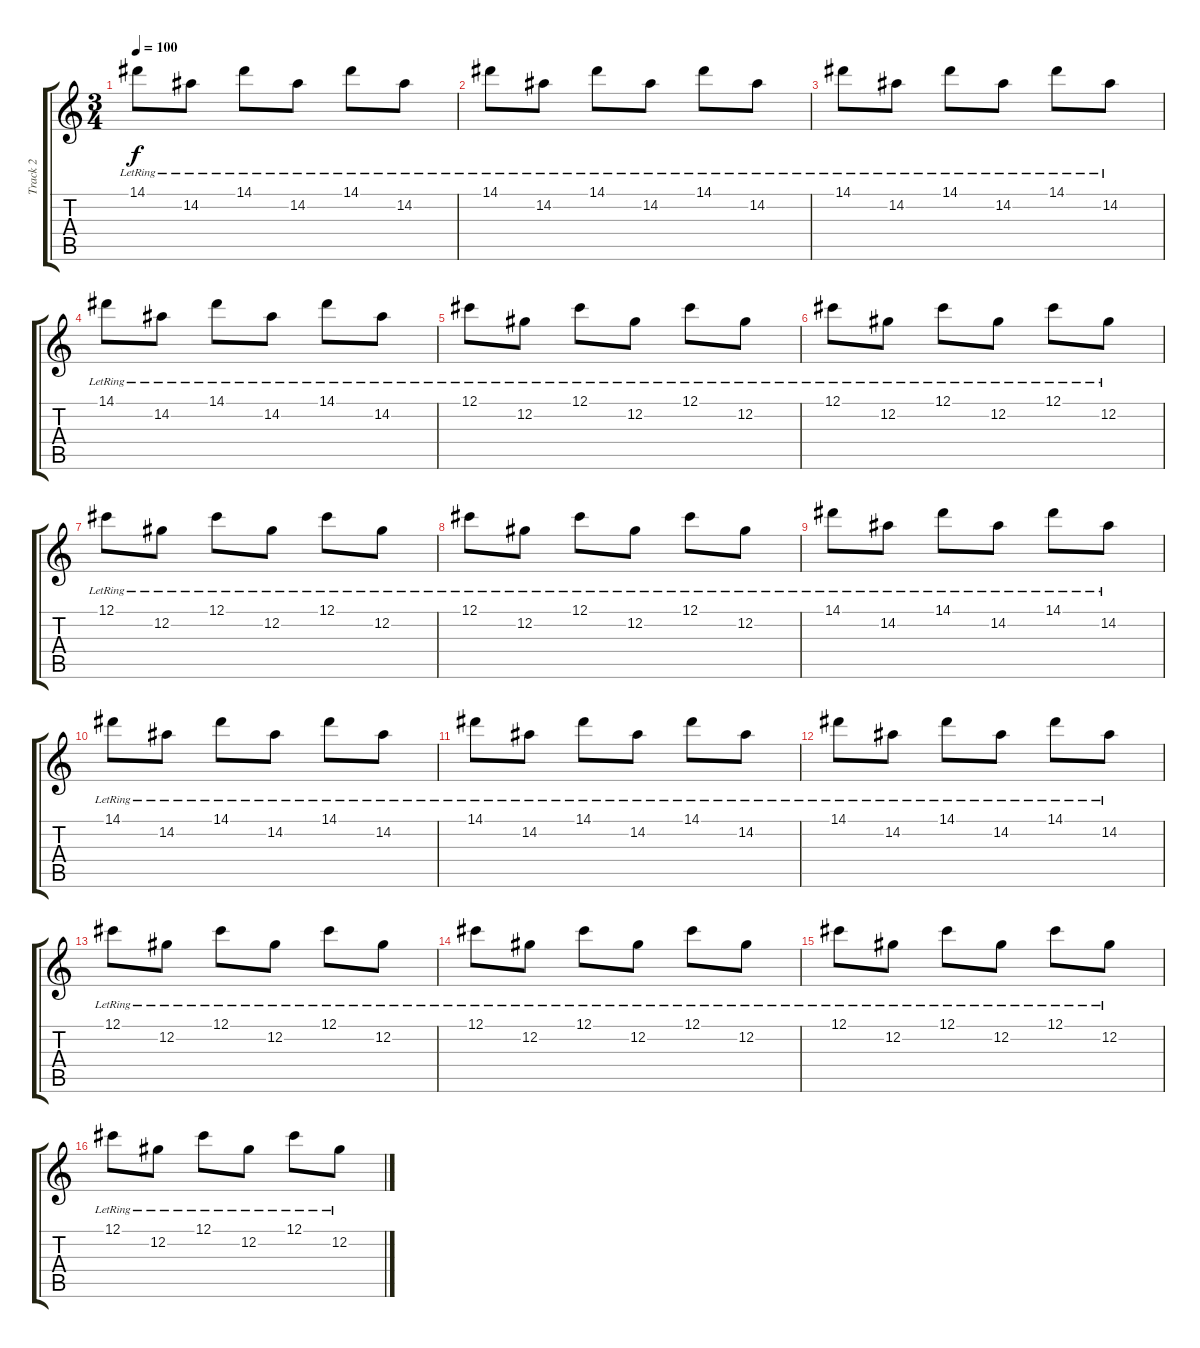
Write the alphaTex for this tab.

\track ("Track 2" "Track 2") {instrument electricguitarjazz}
\staff {score tabs}
\tuning (Db4 Ab3 E3 B2 Gb2 B1) {hide}
\ts (3 4)
\tempo 100
\clef g2
\ks c
14.1{lr}.8{dy f} 14.2{lr}.8 14.1{lr}.8 14.2{lr}.8 14.1{lr}.8 14.2{lr}.8 |
14.1{lr}.8 14.2{lr}.8 14.1{lr}.8 14.2{lr}.8 14.1{lr}.8 14.2{lr}.8 |
14.1{lr}.8 14.2{lr}.8 14.1{lr}.8 14.2{lr}.8 14.1{lr}.8 14.2{lr}.8 |
14.1{lr}.8 14.2{lr}.8 14.1{lr}.8 14.2{lr}.8 14.1{lr}.8 14.2{lr}.8 |
12.1{lr}.8 12.2{lr}.8 12.1{lr}.8 12.2{lr}.8 12.1{lr}.8 12.2{lr}.8 |
12.1{lr}.8 12.2{lr}.8 12.1{lr}.8 12.2{lr}.8 12.1{lr}.8 12.2{lr}.8 |
12.1{lr}.8 12.2{lr}.8 12.1{lr}.8 12.2{lr}.8 12.1{lr}.8 12.2{lr}.8 |
12.1{lr}.8 12.2{lr}.8 12.1{lr}.8 12.2{lr}.8 12.1{lr}.8 12.2{lr}.8 |
14.1{lr}.8 14.2{lr}.8 14.1{lr}.8 14.2{lr}.8 14.1{lr}.8 14.2{lr}.8 |
14.1{lr}.8 14.2{lr}.8 14.1{lr}.8 14.2{lr}.8 14.1{lr}.8 14.2{lr}.8 |
14.1{lr}.8 14.2{lr}.8 14.1{lr}.8 14.2{lr}.8 14.1{lr}.8 14.2{lr}.8 |
14.1{lr}.8 14.2{lr}.8 14.1{lr}.8 14.2{lr}.8 14.1{lr}.8 14.2{lr}.8 |
12.1{lr}.8 12.2{lr}.8 12.1{lr}.8 12.2{lr}.8 12.1{lr}.8 12.2{lr}.8 |
12.1{lr}.8 12.2{lr}.8 12.1{lr}.8 12.2{lr}.8 12.1{lr}.8 12.2{lr}.8 |
12.1{lr}.8 12.2{lr}.8 12.1{lr}.8 12.2{lr}.8 12.1{lr}.8 12.2{lr}.8 |
12.1{lr}.8 12.2{lr}.8 12.1{lr}.8 12.2{lr}.8 12.1{lr}.8 12.2{lr}.8
